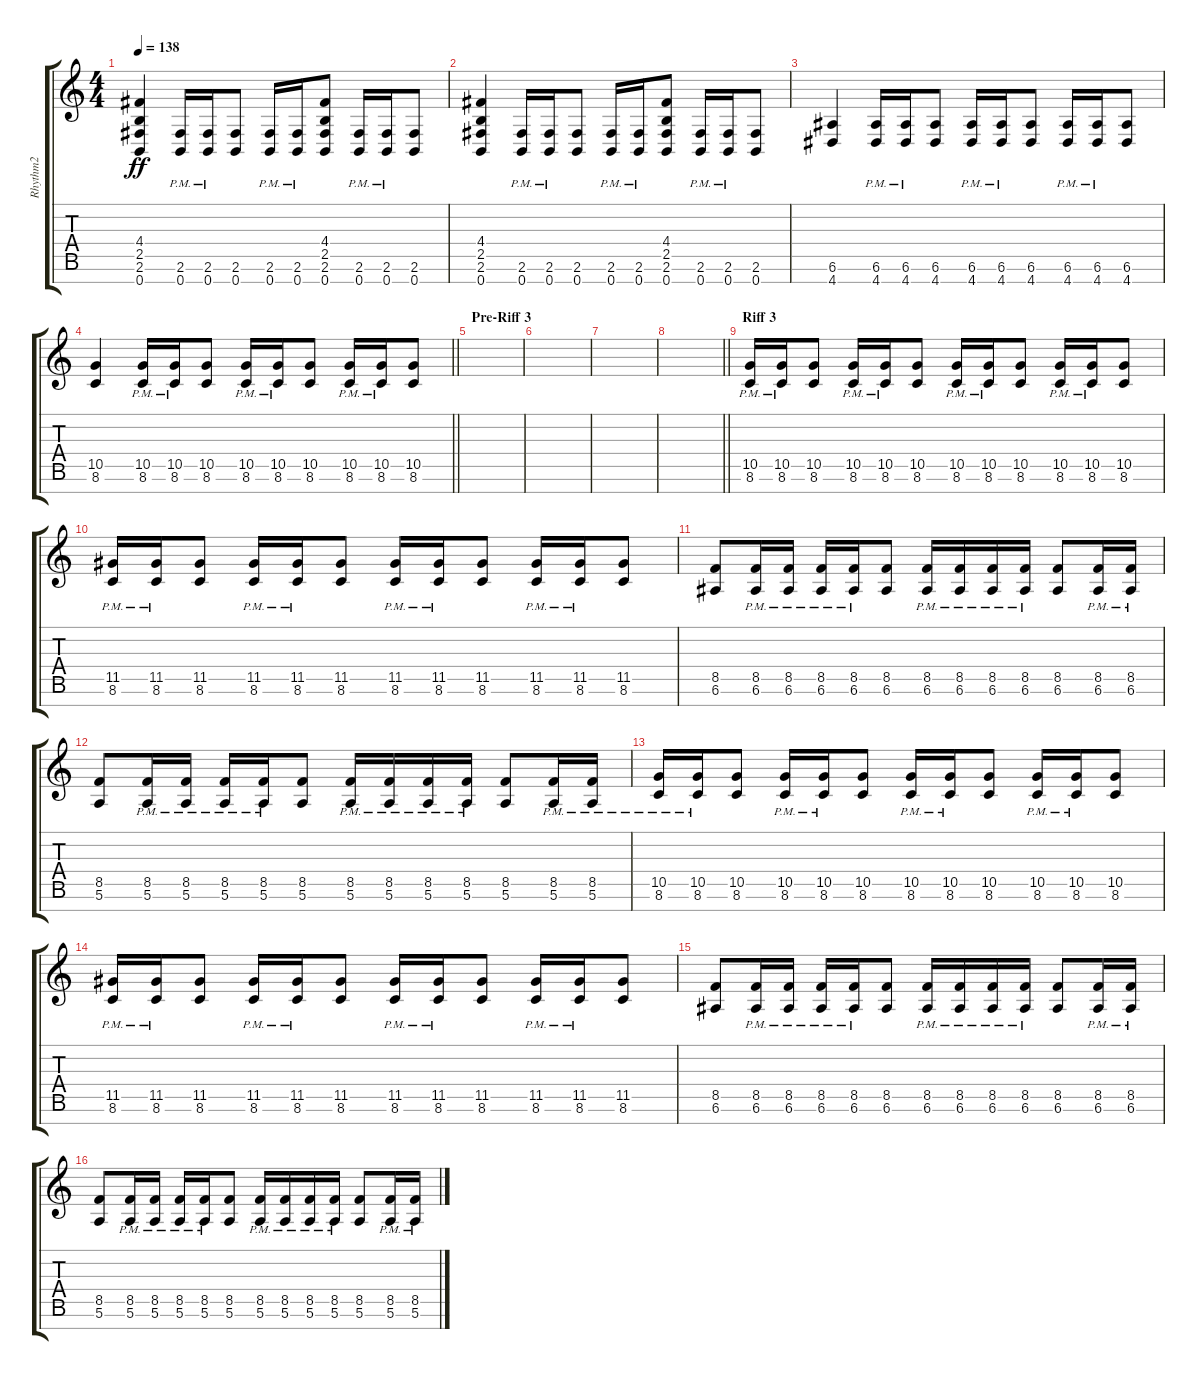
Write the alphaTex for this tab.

\track ("Rhythm2" "Rhythm2") {instrument overdrivenguitar}
\staff {score tabs}
\tuning (E4 B3 G3 D3 A2 E2 B1) {hide}
\ts (4 4)
\tempo 138
\clef g2
\ks c
(4.4 2.5 2.6 0.7).4{dy ff} (2.6{pm} 0.7{pm}).16 (2.6{pm} 0.7{pm}).16 (2.6 0.7).8 (2.6{pm} 0.7{pm}).16 (2.6{pm} 0.7{pm}).16 (4.4 2.5 2.6 0.7).8 (2.6{pm} 0.7{pm}).16 (2.6{pm} 0.7{pm}).16 (2.6 0.7).8 |
(4.4 2.5 2.6 0.7).4 (2.6{pm} 0.7{pm}).16 (2.6{pm} 0.7{pm}).16 (2.6 0.7).8 (2.6{pm} 0.7{pm}).16 (2.6{pm} 0.7{pm}).16 (4.4 2.5 2.6 0.7).8 (2.6{pm} 0.7{pm}).16 (2.6{pm} 0.7{pm}).16 (2.6 0.7).8 |
(6.6 4.7).4 (6.6{pm} 4.7{pm}).16 (6.6{pm} 4.7{pm}).16 (6.6 4.7).8 (6.6{pm} 4.7{pm}).16 (6.6{pm} 4.7{pm}).16 (6.6 4.7).8 (6.6{pm} 4.7{pm}).16 (6.6{pm} 4.7{pm}).16 (6.6 4.7).8 |
\barLineRight lightlight
(10.5 8.6).4 (10.5{pm} 8.6{pm}).16 (10.5{pm} 8.6{pm}).16 (10.5 8.6).8 (10.5{pm} 8.6{pm}).16 (10.5{pm} 8.6{pm}).16 (10.5 8.6).8 (10.5{pm} 8.6{pm}).16 (10.5{pm} 8.6{pm}).16 (10.5 8.6).8 |
\section ("" "Pre-Riff 3")
|
|
|
\barLineRight lightlight
|
\section ("" "Riff 3")
(10.5{pm} 8.6{pm}).16 (10.5{pm} 8.6{pm}).16 (10.5 8.6).8 (10.5{pm} 8.6{pm}).16 (10.5{pm} 8.6{pm}).16 (10.5 8.6).8 (10.5{pm} 8.6{pm}).16 (10.5{pm} 8.6{pm}).16 (10.5 8.6).8 (10.5{pm} 8.6{pm}).16 (10.5{pm} 8.6{pm}).16 (10.5 8.6).8 |
(11.5{pm} 8.6{pm}).16 (11.5{pm} 8.6{pm}).16 (11.5 8.6).8 (11.5{pm} 8.6{pm}).16 (11.5{pm} 8.6{pm}).16 (11.5 8.6).8 (11.5{pm} 8.6{pm}).16 (11.5{pm} 8.6{pm}).16 (11.5 8.6).8 (11.5{pm} 8.6{pm}).16 (11.5{pm} 8.6{pm}).16 (11.5 8.6).8 |
(8.5 6.6).8 (8.5{pm} 6.6{pm}).16 (8.5{pm} 6.6{pm}).16 (8.5{pm} 6.6{pm}).16 (8.5{pm} 6.6{pm}).16 (8.5 6.6).8 (8.5{pm} 6.6{pm}).16 (8.5{pm} 6.6{pm}).16 (8.5{pm} 6.6{pm}).16 (8.5{pm} 6.6{pm}).16 (8.5 6.6).8 (8.5{pm} 6.6{pm}).16 (8.5{pm} 6.6{pm}).16 |
(8.5 5.6).8 (8.5{pm} 5.6{pm}).16 (8.5{pm} 5.6{pm}).16 (8.5{pm} 5.6{pm}).16 (8.5{pm} 5.6{pm}).16 (8.5 5.6).8 (8.5{pm} 5.6{pm}).16 (8.5{pm} 5.6{pm}).16 (8.5{pm} 5.6{pm}).16 (8.5{pm} 5.6{pm}).16 (8.5 5.6).8 (8.5{pm} 5.6{pm}).16 (8.5{pm} 5.6{pm}).16 |
(10.5{pm} 8.6{pm}).16 (10.5{pm} 8.6{pm}).16 (10.5 8.6).8 (10.5{pm} 8.6{pm}).16 (10.5{pm} 8.6{pm}).16 (10.5 8.6).8 (10.5{pm} 8.6{pm}).16 (10.5{pm} 8.6{pm}).16 (10.5 8.6).8 (10.5{pm} 8.6{pm}).16 (10.5{pm} 8.6{pm}).16 (10.5 8.6).8 |
(11.5{pm} 8.6{pm}).16 (11.5{pm} 8.6{pm}).16 (11.5 8.6).8 (11.5{pm} 8.6{pm}).16 (11.5{pm} 8.6{pm}).16 (11.5 8.6).8 (11.5{pm} 8.6{pm}).16 (11.5{pm} 8.6{pm}).16 (11.5 8.6).8 (11.5{pm} 8.6{pm}).16 (11.5{pm} 8.6{pm}).16 (11.5 8.6).8 |
(8.5 6.6).8 (8.5{pm} 6.6{pm}).16 (8.5{pm} 6.6{pm}).16 (8.5{pm} 6.6{pm}).16 (8.5{pm} 6.6{pm}).16 (8.5 6.6).8 (8.5{pm} 6.6{pm}).16 (8.5{pm} 6.6{pm}).16 (8.5{pm} 6.6{pm}).16 (8.5{pm} 6.6{pm}).16 (8.5 6.6).8 (8.5{pm} 6.6{pm}).16 (8.5{pm} 6.6{pm}).16 |
(8.5 5.6).8 (8.5{pm} 5.6{pm}).16 (8.5{pm} 5.6{pm}).16 (8.5{pm} 5.6{pm}).16 (8.5{pm} 5.6{pm}).16 (8.5 5.6).8 (8.5{pm} 5.6{pm}).16 (8.5{pm} 5.6{pm}).16 (8.5{pm} 5.6{pm}).16 (8.5{pm} 5.6{pm}).16 (8.5 5.6).8 (8.5{pm} 5.6{pm}).16 (8.5{pm} 5.6{pm}).16
